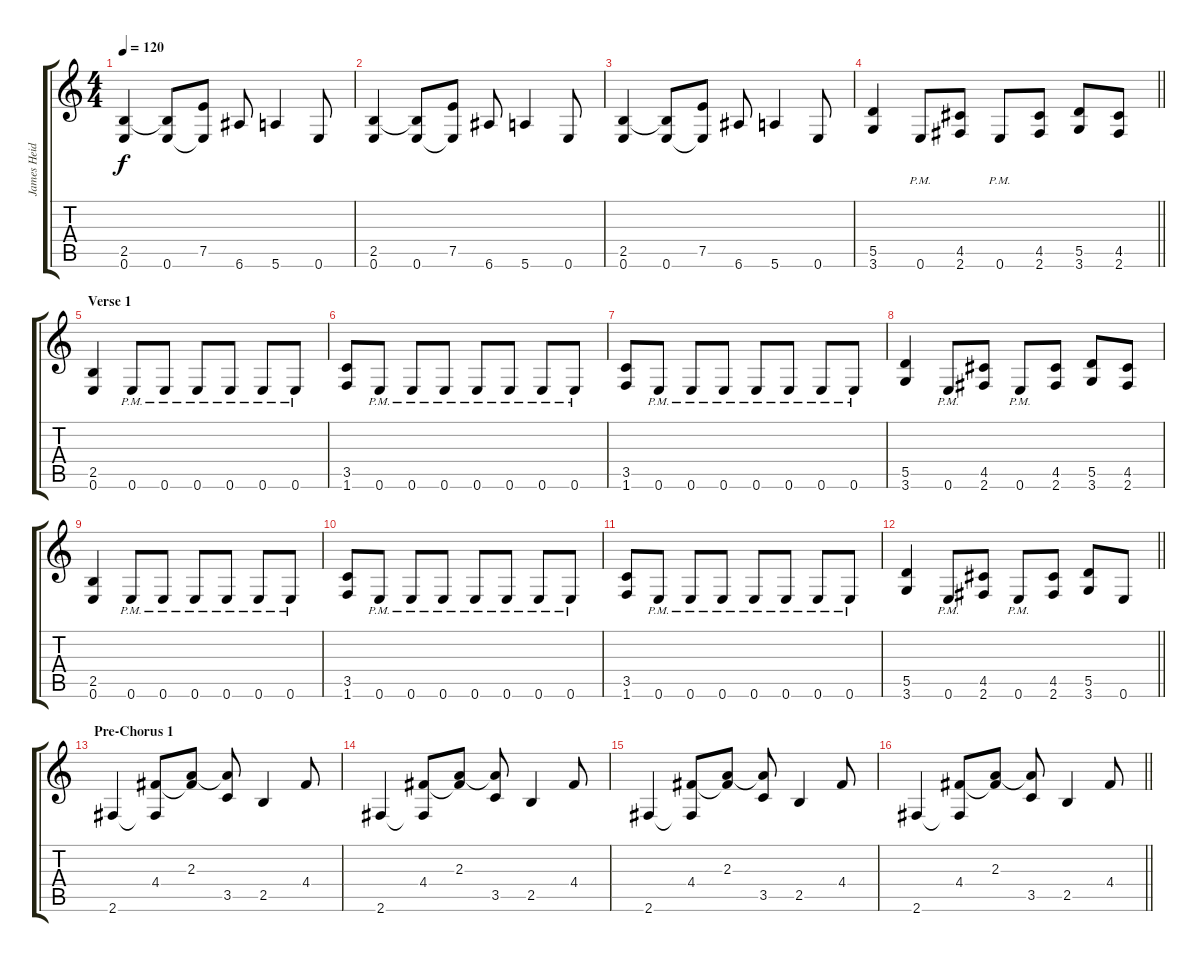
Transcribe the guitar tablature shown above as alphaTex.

\track ("James Heidfield Rythmn" "James Heid") {instrument distortionguitar}
\staff {score tabs}
\tuning (E4 B3 G3 D3 A2 E2) {hide}
\ts (4 4)
\tempo 120
\clef g2
\ks c
(2.5 0.6).4{dy f} (2.5{t} 0.6).8 (7.5 0.6{t}).8 6.6.8 5.6.4 0.6.8 |
(2.5 0.6).4 (2.5{t} 0.6).8 (7.5 0.6{t}).8 6.6.8 5.6.4 0.6.8 |
(2.5 0.6).4 (2.5{t} 0.6).8 (7.5 0.6{t}).8 6.6.8 5.6.4 0.6.8 |
\barLineRight lightlight
(5.5 3.6).4 0.6{pm}.8 (4.5 2.6).8 0.6{pm}.8 (4.5 2.6).8 (5.5 3.6).8 (4.5 2.6).8 |
\section ("" "Verse 1")
(2.5 0.6).4 0.6{pm}.8 0.6{pm}.8 0.6{pm}.8 0.6{pm}.8 0.6{pm}.8 0.6{pm}.8 |
(3.5 1.6).8 0.6{pm}.8 0.6{pm}.8 0.6{pm}.8 0.6{pm}.8 0.6{pm}.8 0.6{pm}.8 0.6{pm}.8 |
(3.5 1.6).8 0.6{pm}.8 0.6{pm}.8 0.6{pm}.8 0.6{pm}.8 0.6{pm}.8 0.6{pm}.8 0.6{pm}.8 |
(5.5 3.6).4 0.6{pm}.8 (4.5 2.6).8 0.6{pm}.8 (4.5 2.6).8 (5.5 3.6).8 (4.5 2.6).8 |
(2.5 0.6).4 0.6{pm}.8 0.6{pm}.8 0.6{pm}.8 0.6{pm}.8 0.6{pm}.8 0.6{pm}.8 |
(3.5 1.6).8 0.6{pm}.8 0.6{pm}.8 0.6{pm}.8 0.6{pm}.8 0.6{pm}.8 0.6{pm}.8 0.6{pm}.8 |
(3.5 1.6).8 0.6{pm}.8 0.6{pm}.8 0.6{pm}.8 0.6{pm}.8 0.6{pm}.8 0.6{pm}.8 0.6{pm}.8 |
\barLineRight lightlight
(5.5 3.6).4 0.6{pm}.8 (4.5 2.6).8 0.6{pm}.8 (4.5 2.6).8 (5.5 3.6).8 0.6.8 |
\section ("" "Pre-Chorus 1")
2.6.4 (4.4 2.6{t}).8 (2.3 4.4{t}).8 (2.3{t} 3.5).8 2.5.4 4.4.8 |
2.6.4 (4.4 2.6{t}).8 (2.3 4.4{t}).8 (2.3{t} 3.5).8 2.5.4 4.4.8 |
2.6.4 (4.4 2.6{t}).8 (2.3 4.4{t}).8 (2.3{t} 3.5).8 2.5.4 4.4.8 |
\barLineRight lightlight
2.6.4 (4.4 2.6{t}).8 (2.3 4.4{t}).8 (2.3{t} 3.5).8 2.5.4 4.4.8
